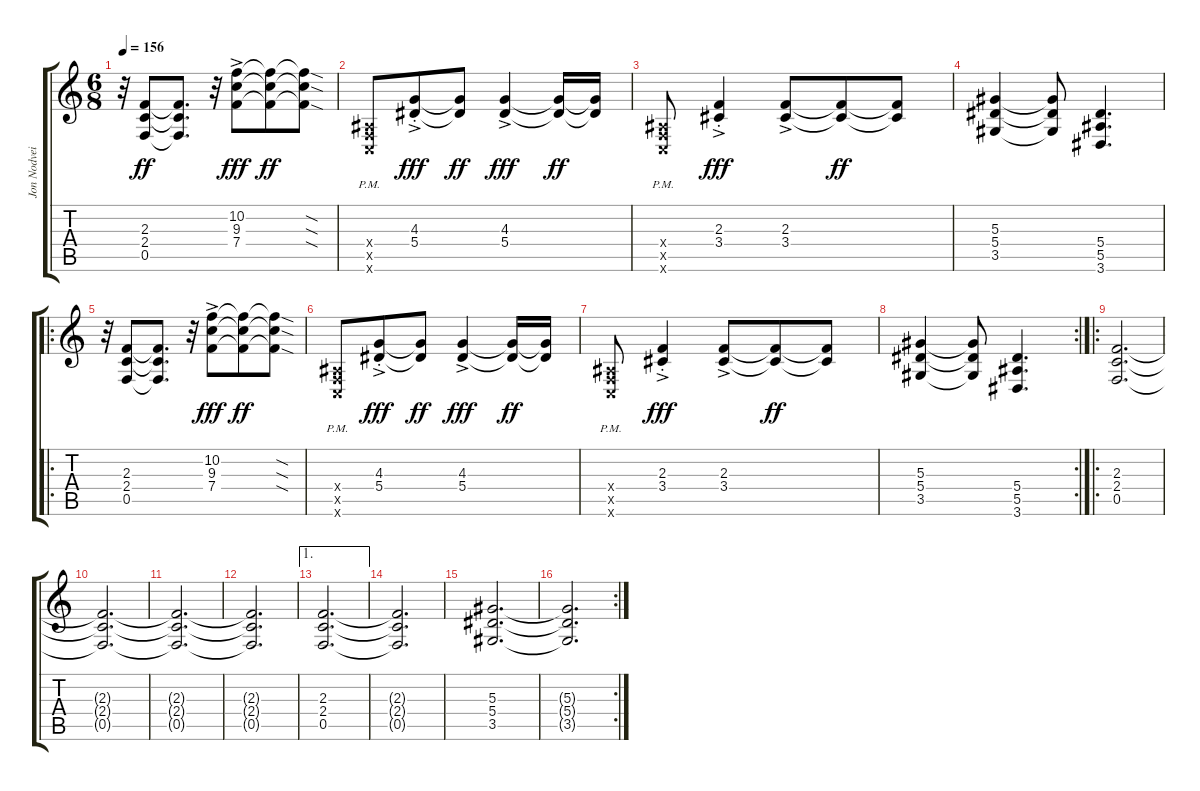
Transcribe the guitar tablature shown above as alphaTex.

\track ("Jon Nodveidt (Rhythm 1)" "Jon Nodvei") {instrument distortionguitar}
\staff {score tabs}
\tuning (C4 G3 Eb3 Bb2 F2 C2) {hide}
\ts (6 8)
\tempo 156
\clef g2
\ks c
r.32{dy ff} (2.3 2.4 0.5).8 (2.3{t} 2.4{t} 0.5{t}).8{d} r.32 (10.2{ac} 9.3{ac} 7.4{ac}).8{dy fff} (10.2{t} 9.3{t} 7.4{t}).8{dy ff} (10.2{sod t} 9.3{sod t} 7.4{sod t}).8 |
(0.4{pm x} 0.5{pm x} 0.6{pm x}).8 (4.3{st} 5.4{ac st}).8{dy fff} (4.3{t} 5.4{t}).8{dy ff} (4.3{ac} 5.4{ac}).4{dy fff} (4.3{t} 5.4{t}).16{dy ff} (4.3{t} 5.4{t}).16 |
(0.4{pm x} 0.5{pm x} 0.6{pm x}).8 (2.3{st} 3.4{ac st}).4{dy fff} (2.3{ac} 3.4{ac}).8 (2.3{t} 3.4{t}).8{dy ff} (2.3{t} 3.4{t}).8 |
(5.3 5.4 3.5).4 (5.3{t} 5.4{t} 3.5{t}).8 (5.4 5.5 3.6).4{d} |
\ro
r.32 (2.3 2.4 0.5).8 (2.3{t} 2.4{t} 0.5{t}).8{d} r.32 (10.2{ac} 9.3{ac} 7.4{ac}).8{dy fff} (10.2{t} 9.3{t} 7.4{t}).8{dy ff} (10.2{sod t} 9.3{sod t} 7.4{sod t}).8 |
(0.4{pm x} 0.5{pm x} 0.6{pm x}).8 (4.3{st} 5.4{ac st}).8{dy fff} (4.3{t} 5.4{t}).8{dy ff} (4.3{ac} 5.4{ac}).4{dy fff} (4.3{t} 5.4{t}).16{dy ff} (4.3{t} 5.4{t}).16 |
(0.4{pm x} 0.5{pm x} 0.6{pm x}).8 (2.3{st} 3.4{ac st}).4{dy fff} (2.3{ac} 3.4{ac}).8 (2.3{t} 3.4{t}).8{dy ff} (2.3{t} 3.4{t}).8 |
\rc 2
(5.3 5.4 3.5).4 (5.3{t} 5.4{t} 3.5{t}).8 (5.4 5.5 3.6).4{d} |
\ro
(2.3 2.4 0.5).2{d} |
(2.3{t} 2.4{t} 0.5{t}).2{d} |
(2.3{t} 2.4{t} 0.5{t}).2{d} |
(2.3{t} 2.4{t} 0.5{t}).2{d} |
\ae 1
(2.3 2.4 0.5).2{d} |
(2.3{t} 2.4{t} 0.5{t}).2{d} |
(5.3 5.4 3.5).2{d} |
\rc 2
(5.3{t} 5.4{t} 3.5{t}).2{d}
